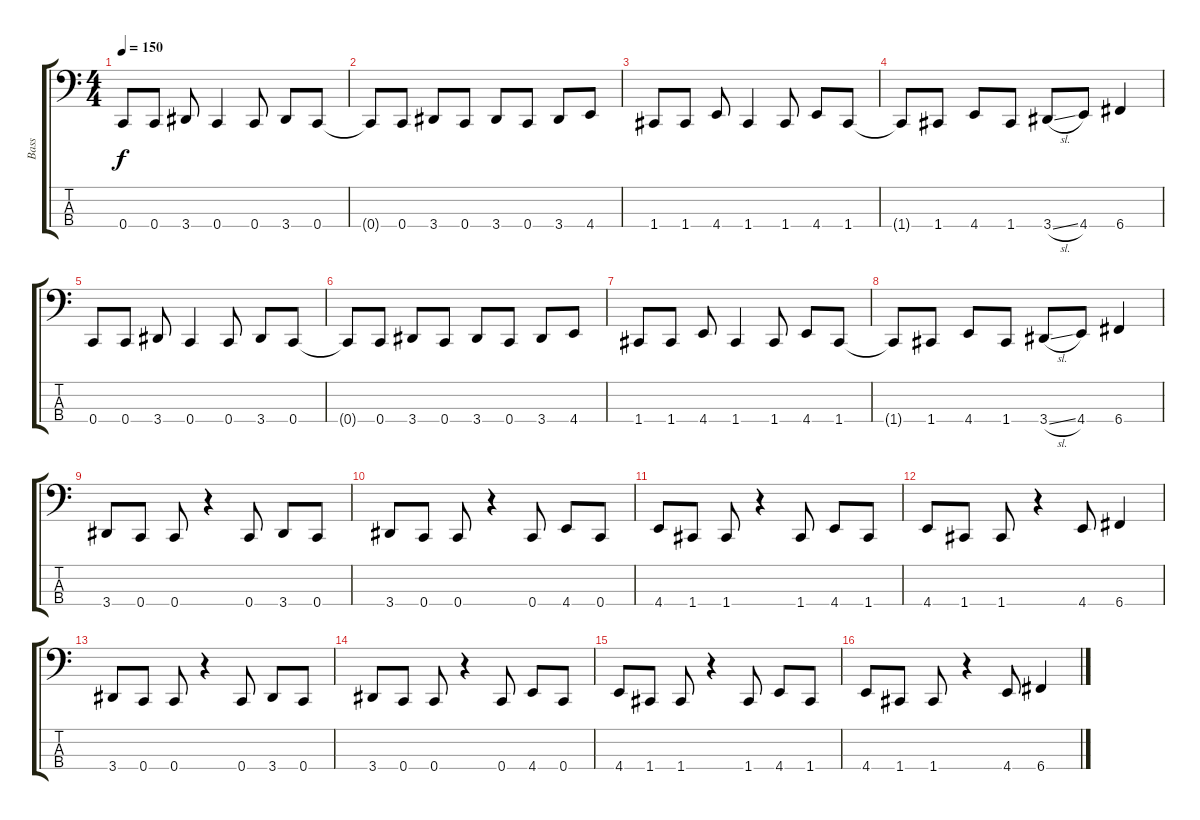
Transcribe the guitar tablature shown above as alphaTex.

\track ("Bass" "Bass") {instrument electricbasspick}
\staff {score tabs}
\tuning (F2 C2 G1 C1) {hide}
\ts (4 4)
\tempo 150
\clef f4
\ks c
0.4.8{dy f} 0.4.8 3.4.8 0.4.4 0.4.8 3.4.8 0.4.8 |
0.4{t}.8 0.4.8 3.4.8 0.4.8 3.4.8 0.4.8 3.4.8 4.4.8 |
1.4.8 1.4.8 4.4.8 1.4.4 1.4.8 4.4.8 1.4.8 |
1.4{t}.8 1.4.8 4.4.8 1.4.8 3.4{sl}.8 4.4.8 6.4.4 |
0.4.8 0.4.8 3.4.8 0.4.4 0.4.8 3.4.8 0.4.8 |
0.4{t}.8 0.4.8 3.4.8 0.4.8 3.4.8 0.4.8 3.4.8 4.4.8 |
1.4.8 1.4.8 4.4.8 1.4.4 1.4.8 4.4.8 1.4.8 |
1.4{t}.8 1.4.8 4.4.8 1.4.8 3.4{sl}.8 4.4.8 6.4.4 |
3.4.8 0.4.8 0.4.8 r.4 0.4.8 3.4.8 0.4.8 |
3.4.8 0.4.8 0.4.8 r.4 0.4.8 4.4.8 0.4.8 |
4.4.8 1.4.8 1.4.8 r.4 1.4.8 4.4.8 1.4.8 |
4.4.8 1.4.8 1.4.8 r.4 4.4.8 6.4.4 |
3.4.8 0.4.8 0.4.8 r.4 0.4.8 3.4.8 0.4.8 |
3.4.8 0.4.8 0.4.8 r.4 0.4.8 4.4.8 0.4.8 |
4.4.8 1.4.8 1.4.8 r.4 1.4.8 4.4.8 1.4.8 |
4.4.8 1.4.8 1.4.8 r.4 4.4.8 6.4.4
